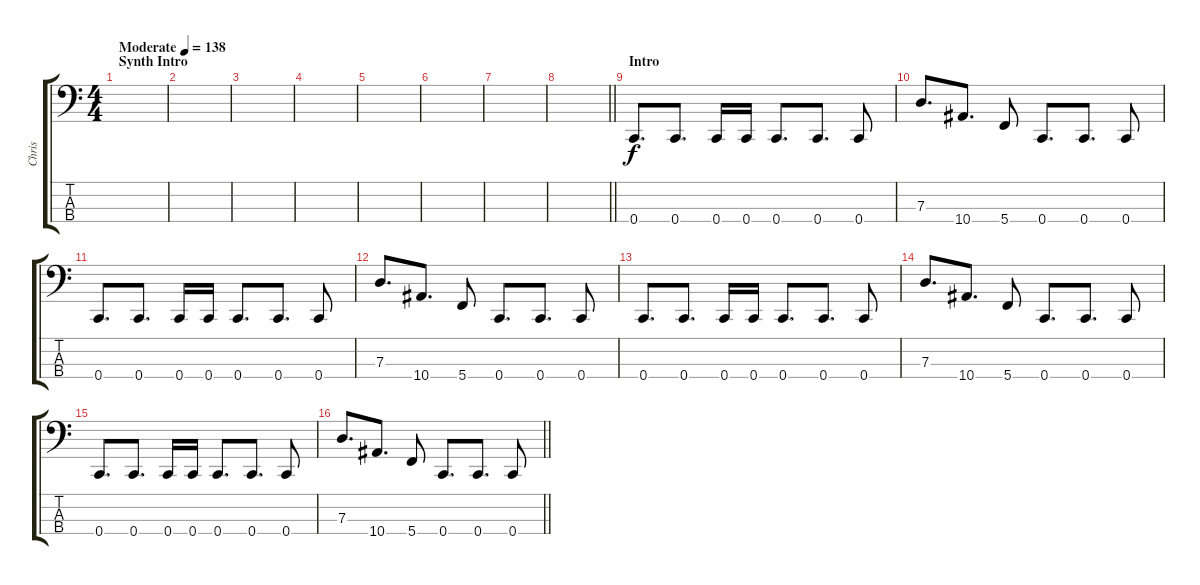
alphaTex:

\track ("Chris" "Chris") {instrument electricbasspick}
\staff {score tabs}
\tuning (F2 C2 G1 C1) {hide}
\ts (4 4)
\section ("" "Synth Intro")
\tempo (138 "Moderate")
\clef f4
\ks c
|
|
|
|
|
|
|
\barLineRight lightlight
|
\section ("" "Intro")
0.4.8{d} 0.4.8{d} 0.4.16 0.4.16 0.4.8{d} 0.4.8{d} 0.4.8 |
7.3.8{d} 10.4.8{d} 5.4.8 0.4.8{d} 0.4.8{d} 0.4.8 |
0.4.8{d} 0.4.8{d} 0.4.16 0.4.16 0.4.8{d} 0.4.8{d} 0.4.8 |
7.3.8{d} 10.4.8{d} 5.4.8 0.4.8{d} 0.4.8{d} 0.4.8 |
0.4.8{d} 0.4.8{d} 0.4.16 0.4.16 0.4.8{d} 0.4.8{d} 0.4.8 |
7.3.8{d} 10.4.8{d} 5.4.8 0.4.8{d} 0.4.8{d} 0.4.8 |
0.4.8{d} 0.4.8{d} 0.4.16 0.4.16 0.4.8{d} 0.4.8{d} 0.4.8 |
\barLineRight lightlight
7.3.8{d} 10.4.8{d} 5.4.8 0.4.8{d} 0.4.8{d} 0.4.8
